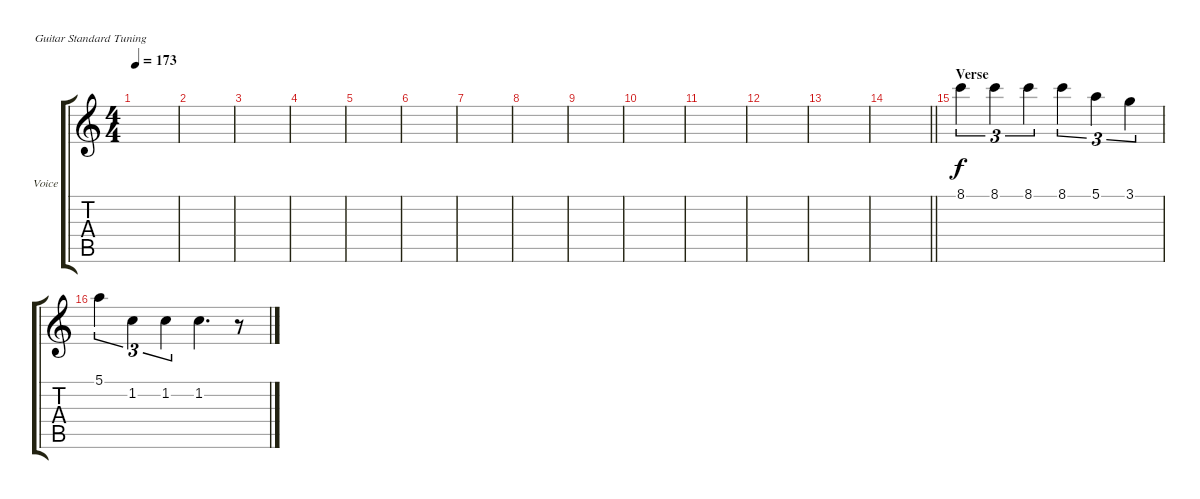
\bracketExtendMode groupsimilarinstruments
\firstSystemTrackNameOrientation horizontal
\otherSystemsTrackNameOrientation horizontal
\track ("Voice" "Voice") {mute instrument acousticguitarsteel}
\staff {score tabs}
\tuning (E4 B3 G3 D3 A2 E2)
\ts (4 4)
\tempo 173
\clef g2
\scale
0.333333
\ks c
|
\scale
0.333333 |
\scale
0.333333 |
\scale
0.333333 |
\scale
0.333333 |
\scale
0.333333 |
\scale
0.333333 |
\scale
0.333333 |
\scale
0.333333 |
\scale
0.333333 |
\scale
0.333333 |
\scale
0.333333 |
\scale
0.333333 |
\scale
0.333333
\barLineRight lightlight
|
\section ("" "Verse")
\scale
0.333333 8.1.4{tu (3 2)} 8.1.4{tu (3 2)} 8.1.4{tu (3 2)} 8.1.4{tu (3 2)} 5.1.4{tu (3 2)} 3.1.4{tu (3 2)} |
\scale
0.333333 5.1.4{tu (3 2)} 1.2.4{tu (3 2)} 1.2.4{tu (3 2)} 1.2.4{d} r.8
